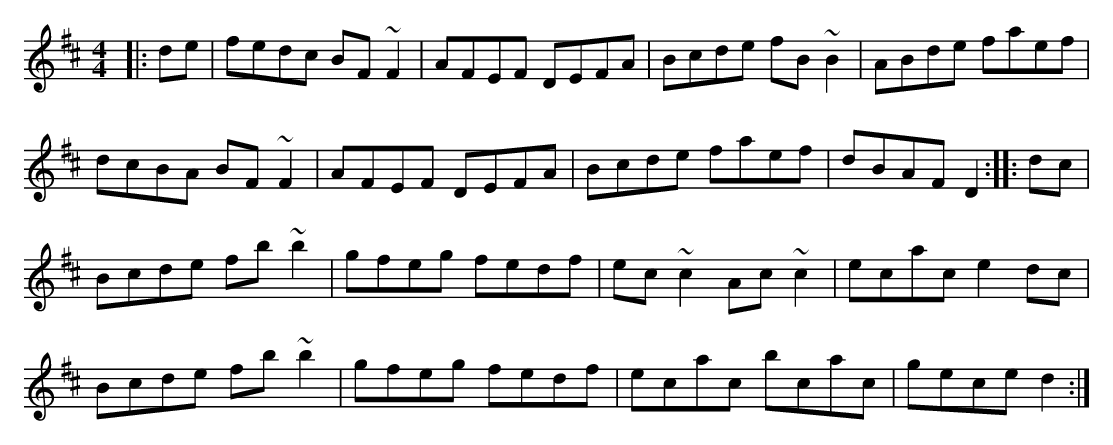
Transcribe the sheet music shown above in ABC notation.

X:1
M:4/4
K:Bmin
|:de|fedc BF~F2|AFEF DEFA|Bcde fB~B2|ABde faef|
dcBA BF~F2|AFEF DEFA|Bcde faef|dBAF D2:|:dc|
Bcde fb~b2|gfeg fedf|ec~c2 Ac~c2|ecac e2dc|
Bcde fb~b2|gfeg fedf|ecac bcac|gece d2:|
